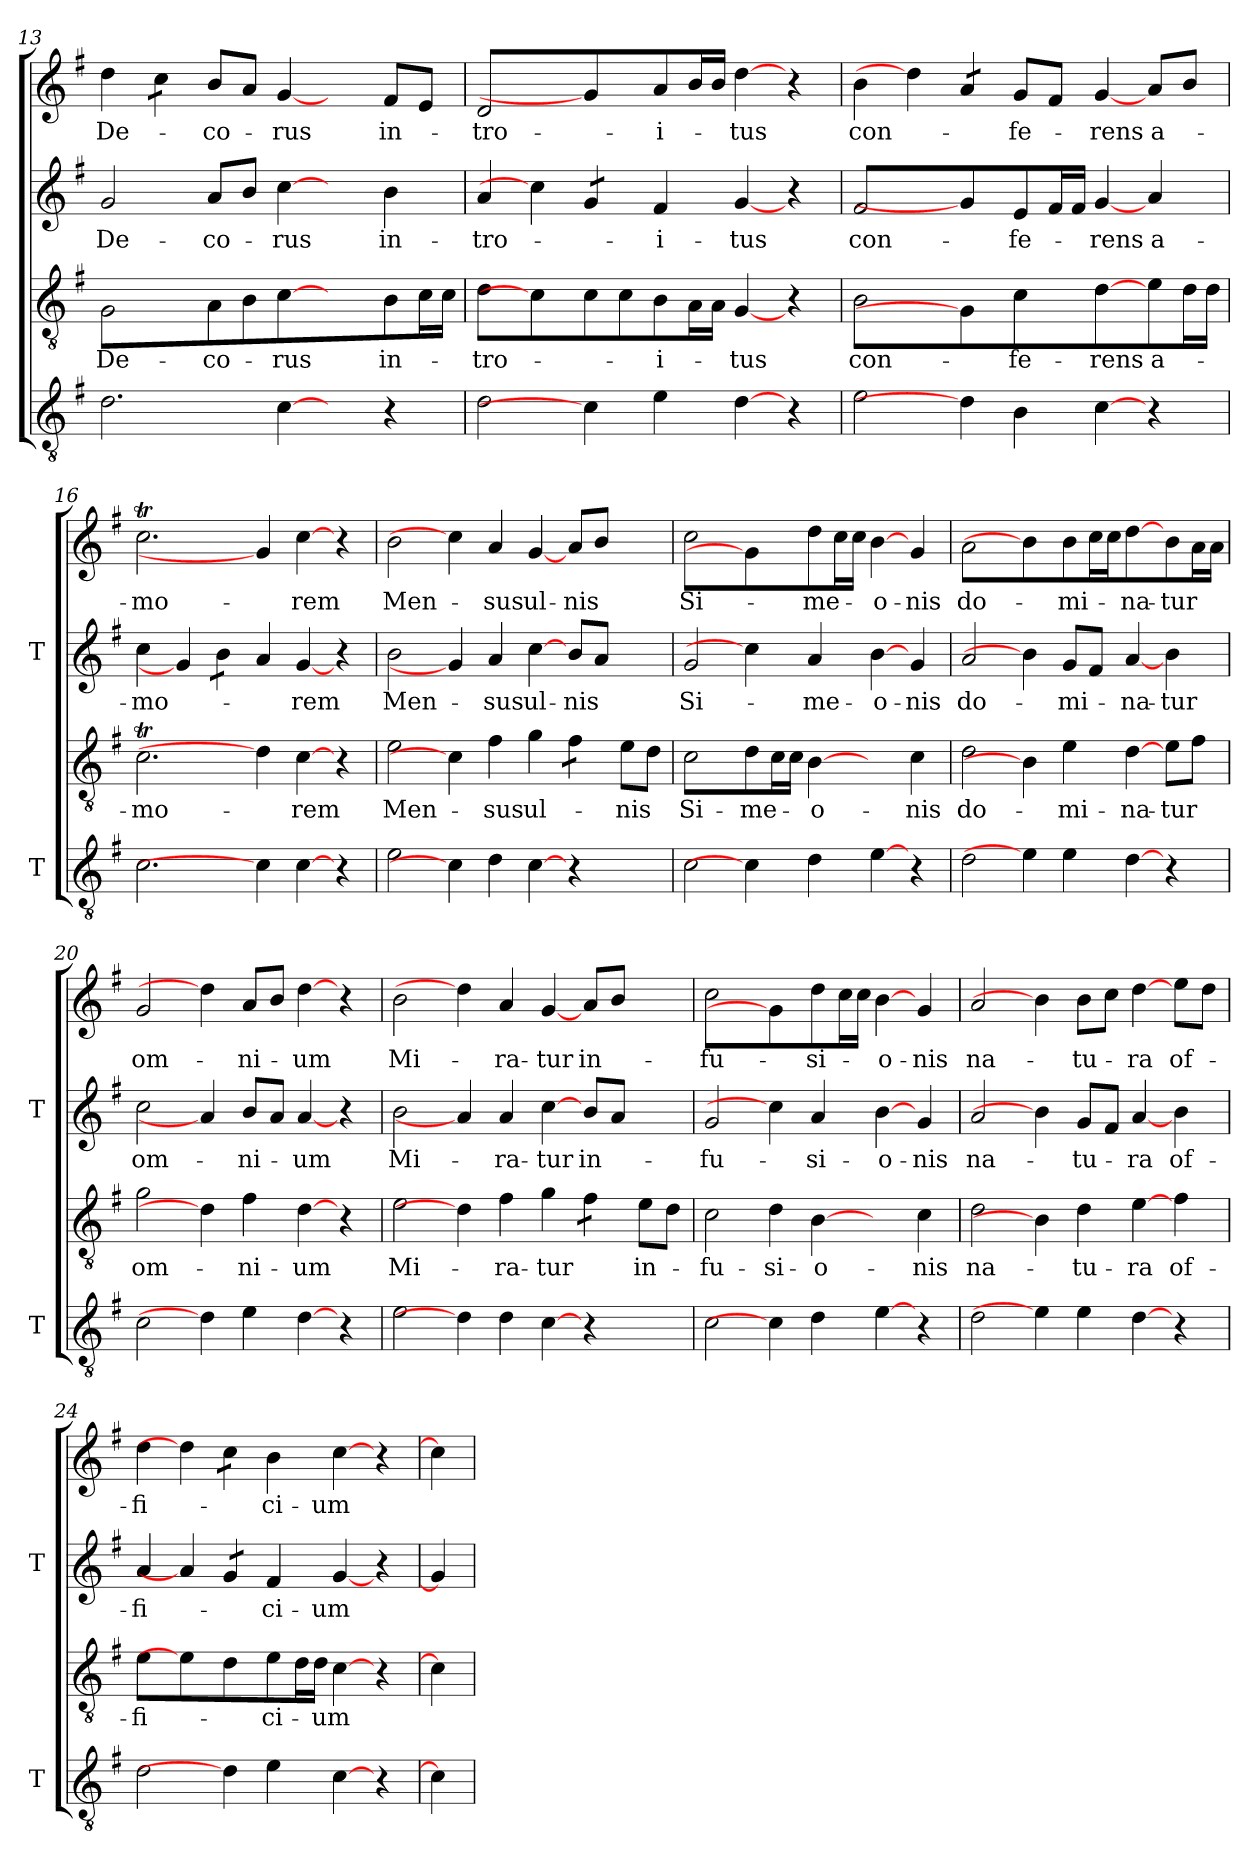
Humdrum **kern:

**kern	**kern	**text	**kern	**text	**kern	**text
*part4	*part3	*part3	*part2	*part2	*part1	*part1
*staff4	*staff3	*staff3	*staff2	*staff2	*staff1	*staff1
*I'T	*	*	*I'T	*	*	*
*clefGv2	*clefGv2	*	*clefG2	*	*clefG2	*
*k[f#]	*k[f#]	*	*k[f#]	*	*k[f#]	*
*G:	*G:	*	*G:	*	*G:	*
=13	=13	=13	=13	=13	=13	=13
!	!	!LO:LY:b	!	!LO:LY:b	!	!LO:LY:b
2.d\	2G/	De-	2g/	De-	4dd\	De-
*	*	*	*	*	*tremolo	*
.	.	.	.	.	8cc\L	.
.	.	.	.	.	8cc\J	.
*	*	*	*	*	*Xtremolo	*
!	!	!LO:LY:b	!	!LO:LY:b	!	!LO:LY:b
.	8A/L	-co-	8a/L	-co-	8b/L	-co-
.	8B/J	.	8b/J	.	8a/J	.
!	!	!LO:LY:b	!	!LO:LY:b	!	!LO:LY:b
[4c\	[4c\	-rus	[4cc\	-rus	[4g/	-rus
4ryy	4ryy	.	4ryy	.	4ryy	.
!	!	!LO:LY:b	!	!LO:LY:b	!	!LO:LY:b
4r	8B\L	in-	4b\	in-	8f#/L	in-
*	*tremolo	*	*	*	*	*
.	16c\	.	.	.	8e/J	.
.	16c\JJ	.	.	.	.	.
*	*Xtremolo	*	*	*	*	*
=14	=14	=14	=14	=14	=14	=14
!	!	!LO:LY:b	!	!LO:LY:b	!	!LO:LY:b
2d\	4d\	-tro-	4a/	-tro-	2d/	-tro-
.	4c\]	.	4cc\]	.	.	.
*	*tremolo	*	*	*	*	*
*	*	*	*tremolo	*	*	*
4c\]	8c\L	.	8g/L	.	4g/]	.
.	8c\J	.	8g/J	.	.	.
*	*	*	*Xtremolo	*	*	*
*	*Xtremolo	*	*	*	*	*
!	!	!LO:LY:b	!	!LO:LY:b	!	!LO:LY:b
4e\	8B/L	-i-	4f#/	-i-	8a/L	-i-
*	*tremolo	*	*	*	*	*
*	*	*	*	*	*tremolo	*
.	16A/	.	.	.	16b/	.
.	16A/JJ	.	.	.	16b/JJ	.
*	*	*	*	*	*Xtremolo	*
*	*Xtremolo	*	*	*	*	*
!	!	!LO:LY:b	!	!LO:LY:b	!	!LO:LY:b
[4d\	[4G/	-tus	[4g/	-tus	[4dd\	-tus
4r	4r	.	4r	.	4r	.
=15	=15	=15	=15	=15	=15	=15
!	!	!LO:LY:b	!	!LO:LY:b	!	!LO:LY:b
2e\	2B\	con-	2f#/	con-	4b\	con-
.	.	.	.	.	4dd\]	.
*	*	*	*	*	*tremolo	*
4d\]	4G/]	.	4g/]	.	8a/L	.
.	.	.	.	.	8a/J	.
*	*	*	*	*	*Xtremolo	*
!	!	!LO:LY:b	!	!LO:LY:b	!	!LO:LY:b
4B\	4c\	-fe-	8e/L	-fe-	8g/L	-fe-
*	*	*	*tremolo	*	*	*
.	.	.	16f#/	.	8f#/J	.
.	.	.	16f#/JJ	.	.	.
*	*	*	*Xtremolo	*	*	*
!	!	!LO:LY:b	!	!LO:LY:b	!	!LO:LY:b
[4c\	[4d\	-rens	[4g/	-rens	[4g/	-rens
!	!	!LO:LY:b	!	!LO:LY:b	!	!LO:LY:b
4r	8e\L	a-	4a/	a-	8a/L	a-
*	*tremolo	*	*	*	*	*
.	16d\	.	.	.	8b/J	.
.	16d\JJ	.	.	.	.	.
*	*Xtremolo	*	*	*	*	*
=16	=16	=16	=16	=16	=16	=16
!	!	!LO:LY:b	!	!LO:LY:b	!	!LO:LY:b
2.c\	2.cT\	-mo-	4cc\	-mo-	2.ccT\	-mo-
.	.	.	4g/]	.	.	.
*	*	*	*tremolo	*	*	*
.	.	.	8b\L	.	.	.
.	.	.	8b\J	.	.	.
*	*	*	*Xtremolo	*	*	*
4c\]	4d\]	.	4a/	.	4g/]	.
!	!	!LO:LY:b	!	!LO:LY:b	!	!LO:LY:b
[4c\	[4c\	-rem	[4g/	-rem	[4cc\	-rem
4r	4r	.	4r	.	4r	.
=17	=17	=17	=17	=17	=17	=17
!	!	!LO:LY:b	!	!LO:LY:b	!	!LO:LY:b
2e\	2e\	Men-	2b\	Men-	2b\	Men-
4c\]	4c\]	.	4g/]	.	4cc\]	.
!	!	!LO:LY:b	!	!LO:LY:b	!	!LO:LY:b
4d\	4f#\	-sus	4a/	-sus	4a/	-sus
!	!	!LO:LY:b	!	!LO:LY:b	!	!LO:LY:b
[4c\	4g\	ul-	[4cc\	ul-	[4g/	ul-
!	!	!	!	!LO:LY:b	!	!LO:LY:b
*	*tremolo	*	*	*	*	*
4r	8f#\L	.	8b/L	-nis	8a/L	-nis
.	8f#\J	.	8a/J	.	8b/J	.
*	*Xtremolo	*	*	*	*	*
!	!	!LO:LY:b	!	!	!	!
4ryy	8e\L	-nis	4ryy	.	4ryy	.
.	8d\J	.	.	.	.	.
!!LO:PB:g=z
=18	=18	=18	=18	=18	=18	=18
!	!	!LO:LY:b	!	!LO:LY:b	!	!LO:LY:b
2c\	2c\	Si-	2g/	Si-	2cc\	Si-
!	!	!LO:LY:b	!	!	!	!
4c\]	8d\L	-me-	4cc\]	.	4g/]	.
*	*tremolo	*	*	*	*	*
.	16c\	.	.	.	.	.
.	16c\JJ	.	.	.	.	.
*	*Xtremolo	*	*	*	*	*
!	!	!LO:LY:b	!	!LO:LY:b	!	!LO:LY:b
4d\	[4B\	-o-	4a/	-me-	8dd\L	-me-
*	*	*	*	*	*tremolo	*
.	.	.	.	.	16cc\	.
.	.	.	.	.	16cc\JJ	.
*	*	*	*	*	*Xtremolo	*
!	!	!	!	!LO:LY:b	!	!LO:LY:b
[4e\	4ryy	.	[4b\	-o-	[4b\	-o-
!	!	!LO:LY:b	!	!LO:LY:b	!	!LO:LY:b
4r	4c\	-nis	4g/	-nis	4g/	-nis
=19	=19	=19	=19	=19	=19	=19
!	!	!LO:LY:b	!	!LO:LY:b	!	!LO:LY:b
2d\	2d\	do-	2a/	do-	2a/	do-
4e\]	4B\]	.	4b\]	.	4b\]	.
!	!	!LO:LY:b	!	!LO:LY:b	!	!LO:LY:b
4e\	4e\	-mi-	8g/L	-mi-	8b\L	-mi-
*	*	*	*	*	*tremolo	*
.	.	.	8f#/J	.	16cc\	.
.	.	.	.	.	16cc\JJ	.
*	*	*	*	*	*Xtremolo	*
!	!	!LO:LY:b	!	!LO:LY:b	!	!LO:LY:b
[4d\	[4d\	-na-	[4a/	-na-	[4dd\	-na-
!	!	!LO:LY:b	!	!LO:LY:b	!	!LO:LY:b
4r	8e\L	-tur	4b\	-tur	8b/L	-tur
*	*	*	*	*	*tremolo	*
.	8f#\J	.	.	.	16a/	.
.	.	.	.	.	16a/JJ	.
*	*	*	*	*	*Xtremolo	*
=20	=20	=20	=20	=20	=20	=20
!	!	!LO:LY:b	!	!LO:LY:b	!	!LO:LY:b
2c\	2g\	om-	2cc\	om-	2g/	om-
4d\]	4d\]	.	4a/]	.	4dd\]	.
!	!	!LO:LY:b	!	!LO:LY:b	!	!LO:LY:b
4e\	4f#\	-ni-	8b/L	-ni-	8a/L	-ni-
.	.	.	8a/J	.	8b/J	.
!	!	!LO:LY:b	!	!LO:LY:b	!	!LO:LY:b
[4d\	[4d\	-um	[4a/	-um	[4dd\	-um
4r	4r	.	4r	.	4r	.
=21	=21	=21	=21	=21	=21	=21
!	!	!LO:LY:b	!	!LO:LY:b	!	!LO:LY:b
2e\	2e\	Mi-	2b\	Mi-	2b\	Mi-
4d\]	4d\]	.	4a/]	.	4dd\]	.
!	!	!LO:LY:b	!	!LO:LY:b	!	!LO:LY:b
4d\	4f#\	-ra-	4a/	-ra-	4a/	-ra-
!	!	!LO:LY:b	!	!LO:LY:b	!	!LO:LY:b
[4c\	4g\	-tur	[4cc\	-tur	[4g/	-tur
!	!	!	!	!LO:LY:b	!	!LO:LY:b
*	*tremolo	*	*	*	*	*
4r	8f#\L	.	8b/L	in-	8a/L	in-
.	8f#\J	.	8a/J	.	8b/J	.
*	*Xtremolo	*	*	*	*	*
!	!	!LO:LY:b	!	!	!	!
4ryy	8e\L	in-	4ryy	.	4ryy	.
.	8d\J	.	.	.	.	.
=22	=22	=22	=22	=22	=22	=22
!	!	!LO:LY:b	!	!LO:LY:b	!	!LO:LY:b
2c\	2c\	-fu-	2g/	-fu-	2cc\	-fu-
!	!	!LO:LY:b	!	!	!	!
4c\]	4d\	-si-	4cc\]	.	4g/]	.
!	!	!LO:LY:b	!	!LO:LY:b	!	!LO:LY:b
4d\	[4B\	-o-	4a/	-si-	8dd\L	-si-
*	*	*	*	*	*tremolo	*
.	.	.	.	.	16cc\	.
.	.	.	.	.	16cc\JJ	.
*	*	*	*	*	*Xtremolo	*
!	!	!	!	!LO:LY:b	!	!LO:LY:b
[4e\	4ryy	.	[4b\	-o-	[4b\	-o-
!	!	!LO:LY:b	!	!LO:LY:b	!	!LO:LY:b
4r	4c\	-nis	4g/	-nis	4g/	-nis
=23	=23	=23	=23	=23	=23	=23
!	!	!LO:LY:b	!	!LO:LY:b	!	!LO:LY:b
2d\	2d\	na-	2a/	na-	2a/	na-
4e\]	4B\]	.	4b\]	.	4b\]	.
!	!	!LO:LY:b	!	!LO:LY:b	!	!LO:LY:b
4e\	4d\	-tu-	8g/L	-tu-	8b\L	-tu-
.	.	.	8f#/J	.	8cc\J	.
!	!	!LO:LY:b	!	!LO:LY:b	!	!LO:LY:b
[4d\	[4e\	-ra	[4a/	-ra	[4dd\	-ra
!	!	!LO:LY:b	!	!LO:LY:b	!	!LO:LY:b
4r	4f#\	of-	4b\	of-	8ee\L	of-
.	.	.	.	.	8dd\J	.
!!LO:LB:g=z
=24	=24	=24	=24	=24	=24	=24
!	!	!LO:LY:b	!	!LO:LY:b	!	!LO:LY:b
2d\	4e\	-fi-	4a/	-fi-	4dd\	-fi-
.	4e\]	.	4a/]	.	4dd\]	.
*	*	*	*tremolo	*	*	*
*	*	*	*	*	*tremolo	*
4d\]	4d\	.	8g/L	.	8cc\L	.
.	.	.	8g/J	.	8cc\J	.
*	*	*	*	*	*Xtremolo	*
*	*	*	*Xtremolo	*	*	*
!	!	!LO:LY:b	!	!LO:LY:b	!	!LO:LY:b
4e\	8e\L	-ci-	4f#/	-ci-	4b\	-ci-
*	*tremolo	*	*	*	*	*
.	16d\	.	.	.	.	.
.	16d\JJ	.	.	.	.	.
*	*Xtremolo	*	*	*	*	*
!	!	!LO:LY:b	!	!LO:LY:b	!	!LO:LY:b
[4c\	[4c\	-um	[4g/	-um	[4cc\	-um
4r	4r	.	4r	.	4r	.
=25	=25	=25	=25	=25	=25	=25
4c\]	4c\]	.	4g/]	.	4cc\]	.
=	=	=	=	=	=	=
*-	*-	*-	*-	*-	*-	*-
